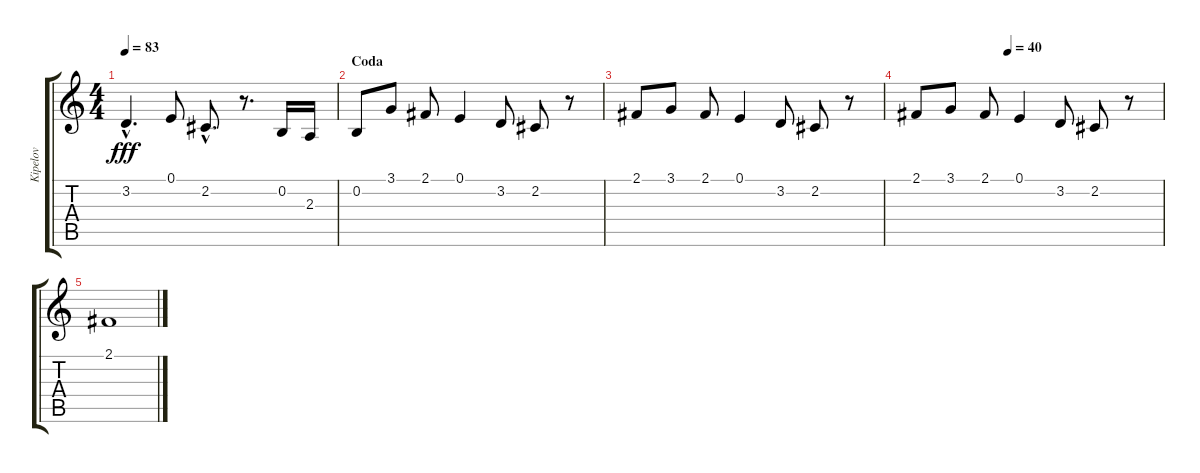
\track ("Kipelov" "Kipelov") {instrument tenorsax}
\staff {score tabs}
\tuning (E4 B3 G3 D3 A2 E2) {hide}
\ts (4 4)
\tempo 83
\clef g2
\ks c
3.2{hac}.4{d dy fff} 0.1.8 2.2{hac}.8{d} r.8{d} 0.2.16 2.3.16 |
\section ("" "Coda")
0.2.8 3.1.8 2.1.8 0.1.4 3.2.8 2.2.8 r.8 |
2.1.8 3.1.8 2.1.8 0.1.4 3.2.8 2.2.8 r.8 |
\tempo (40 0.375)
2.1.8 3.1.8 2.1.8 0.1.4 3.2.8 2.2.8 r.8 |
2.1.1
